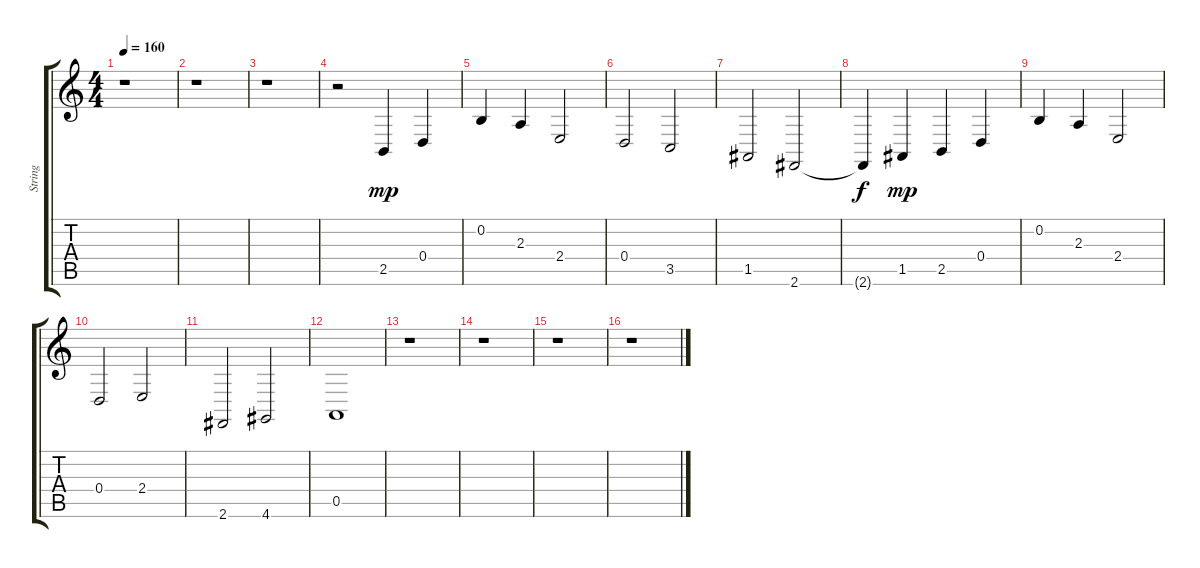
\track ("String" "String") {instrument stringensemble2}
\staff {score tabs}
\tuning (E4 B3 G3 D3 A2 E2) {hide}
\ts (4 4)
\tempo 160
\clef g2
\ks c
r.1{dy mf} |
r.1 |
r.1 |
r.2 2.5.4{dy mp} 0.4.4 |
0.2.4 2.3.4 2.4.2 |
0.4.2 3.5.2 |
1.5.2 2.6.2 |
2.6{t}.4{dy f} 1.5.4{dy mp} 2.5.4 0.4.4 |
0.2.4 2.3.4 2.4.2 |
0.4.2 2.4.2 |
2.6.2 4.6.2 |
0.5.1 |
r.1 |
r.1 |
r.1 |
r.1
